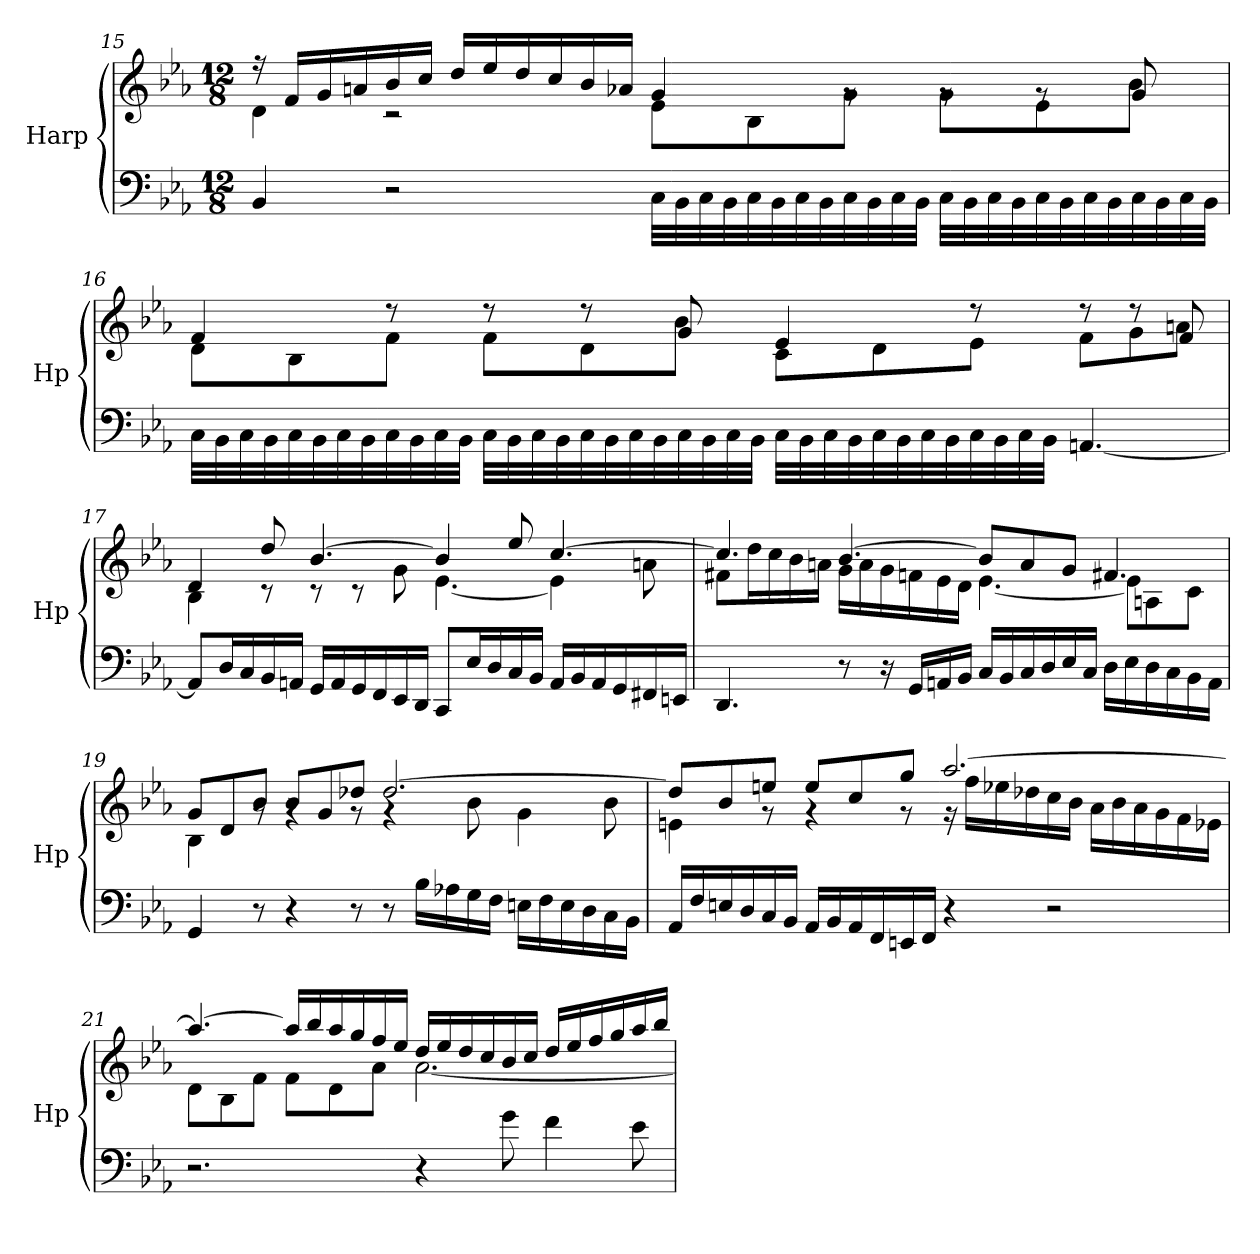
**kern	**kern
*part1	*part1
*staff2	*staff1
*I"Harp	*
*I'Hp	*
!!LO:LB:g=z
*clefF4	*clefG2
*k[b-e-a-]	*k[b-e-a-]
*M12/8	*M12/8
=15	=15
*	*^
4BB-/	16r	4d\
.	16f/LL	.
.	16g/	.
.	16an/	.
2r	16b-/	2r
.	16cc/JJ	.
.	16dd/LL	.
.	16ee-/	.
.	16dd/	.
.	16cc/	.
.	16b-/	.
.	16a-X/JJ	.
32C\LLL	4g/	8e-\L
32BB-\	.	.
32C\	.	.
32BB-\	.	.
32C\	.	8B-\
32BB-\	.	.
32C\	.	.
32BB-\	.	.
32C\	8rg	8g\J
32BB-\	.	.
32C\	.	.
32BB-\JJJ	.	.
32C\LLL	8rg	8g\L
32BB-\	.	.
32C\	.	.
32BB-\	.	.
32C\	8rg	8e-\
32BB-\	.	.
32C\	.	.
32BB-\	.	.
32C\	8g/	8b-\J
32BB-\	.	.
32C\	.	.
32BB-\JJJ	.	.
!!LO:LB:g=z	!!
=16	=16	=16
32C\LLL	4f/	8d\L
32BB-\	.	.
32C\	.	.
32BB-\	.	.
32C\	.	8B-\
32BB-\	.	.
32C\	.	.
32BB-\	.	.
32C\	8r	8f\J
32BB-\	.	.
32C\	.	.
32BB-\JJJ	.	.
32C\LLL	8r	8f\L
32BB-\	.	.
32C\	.	.
32BB-\	.	.
32C\	8r	8d\
32BB-\	.	.
32C\	.	.
32BB-\	.	.
32C\	8g/	8b-\J
32BB-\	.	.
32C\	.	.
32BB-\JJJ	.	.
32C\LLL	4e-/	8c\L
32BB-\	.	.
32C\	.	.
32BB-\	.	.
32C\	.	8d\
32BB-\	.	.
32C\	.	.
32BB-\	.	.
32C\	8r	8e-\J
32BB-\	.	.
32C\	.	.
32BB-\JJJ	.	.
[4.AAn/	8r	8f\L
.	8r	8g\
.	8f/	8an\J
!!LO:LB:g=z	!!
=17	=17	=17
8AA/L]	4d/	4B-\
16D/L	.	.
16C/	.	.
16BB-/	8dd/	8r
16AAn/JJ	.	.
16GG/LL	[4.b-/	8r
16AA/	.	.
16GG/	.	8r
16FF/	.	.
16EE-/	.	8g\
16DD/JJ	.	.
8CC/L	4b-/]	[4.e-\
16E-/L	.	.
16D/	.	.
16C/	8ee-/	.
16BB-/JJ	.	.
16AA/LL	[4.cc/	4e-\]
16BB-/	.	.
16AA/	.	.
16GG/	.	.
16FF#X/	.	8an\
16EEn/JJ	.	.
!!LO:LB:g=z	!!
=18	=18	=18
4.DD/	4.cc/]	8f#X\L
.	.	16dd\L
.	.	16cc\
.	.	16b-\
.	.	16an\JJ
8r	[4.b-/	16g\LL
.	.	16a\
16r	.	16g\
16GG/LL	.	16fn\
16AAn/	.	16e-\
16BB-/JJ	.	16d\JJ
16C/LL	8b-/L]	[4.e-\
16BB-/	.	.
16C/	8a/	.
16D/	.	.
16E-/	8g/J	.
16C/JJ	.	.
16D\LL	4.f#X/	8e-\L]
16E-\	.	.
16D\	.	8An\
16C\	.	.
16BB-\	.	8c\J
16AA\JJ	.	.
=19	=19	=19
4GG/	8g/L	4B-\
.	8d/	.
8r	8b-/J	8rg
4r	8b-/L	4rg
.	8g/	.
8r	8dd-X/J	8rg
8r	[2.dd-/	4rg
16B-\LL	.	.
16A-X\	.	.
16G\	.	8b-\
16F\JJ	.	.
16En\LL	.	4g\
16F\	.	.
16E\	.	.
16D\	.	.
16C\	.	8b-\
16BB-\JJ	.	.
!!LO:LB:g=z	!!
=20	=20	=20
16AA-/LL	8dd-/L]	4en\
16F/	.	.
16En/	8b-/	.
16D/	.	.
16C/	8een/J	8rg
16BB-/JJ	.	.
16AA-/LL	8ee/L	4rg
16BB-/	.	.
16AA-/	8cc/	.
16FF/	.	.
16EEn/	8gg/J	8rg
16FF/JJ	.	.
4r	[2.aa-/	16r
.	.	16ff\LL
.	.	16ee-X\
.	.	16dd-X\
2r	.	16cc\
.	.	16b-\JJ
.	.	16a-\LL
.	.	16b-\
.	.	16a-\
.	.	16g\
.	.	16f\
.	.	16e-X\JJ
=21	=21	=21
2.r	4.aa-/_	8d\L
.	.	8B-\
.	.	8f\J
.	16aa-/LL]	8f\L
.	16bb-/	.
.	16aa-/	8d\
.	16gg/	.
.	16ff/	8a-\J
.	16ee-/JJ	.
4r	16dd/LL	[2.a-\
.	16ee-/	.
.	16dd/	.
.	16cc/	.
8g\	16b-/	.
.	16cc/JJ	.
4f\	16dd/LL	.
.	16ee-/	.
.	16ff/	.
.	16gg/	.
8e-\	16aa-/	.
.	16bb-/JJ	.
*	*v	*v
=	=
*-	*-
